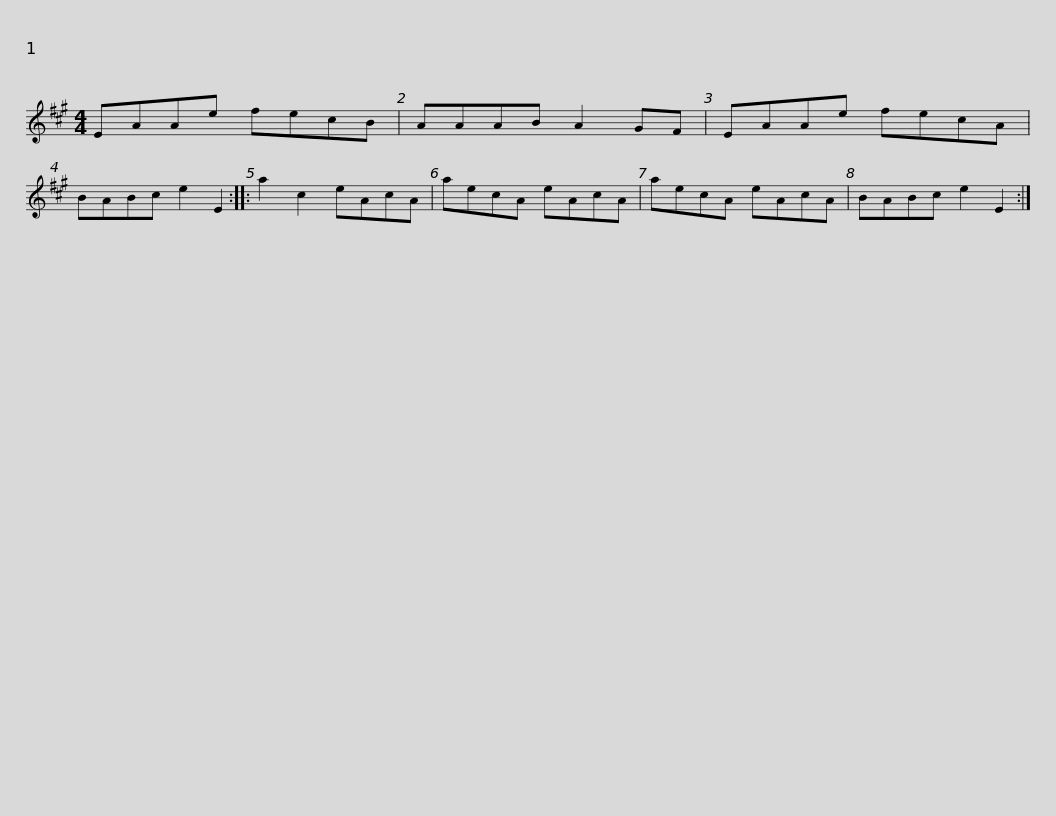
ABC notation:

X:1
L:1/8
M:4/4
I:linebreak $
K:A
V:1 treble
V:1
 EAAe fecB | AAAB A2 GF | EAAe fecA | BABc e2 E2 :: a2 c2 eAcA | %5
 aecA eAcA |$ aecA eAcA | BABc e2 E2 :| %8
